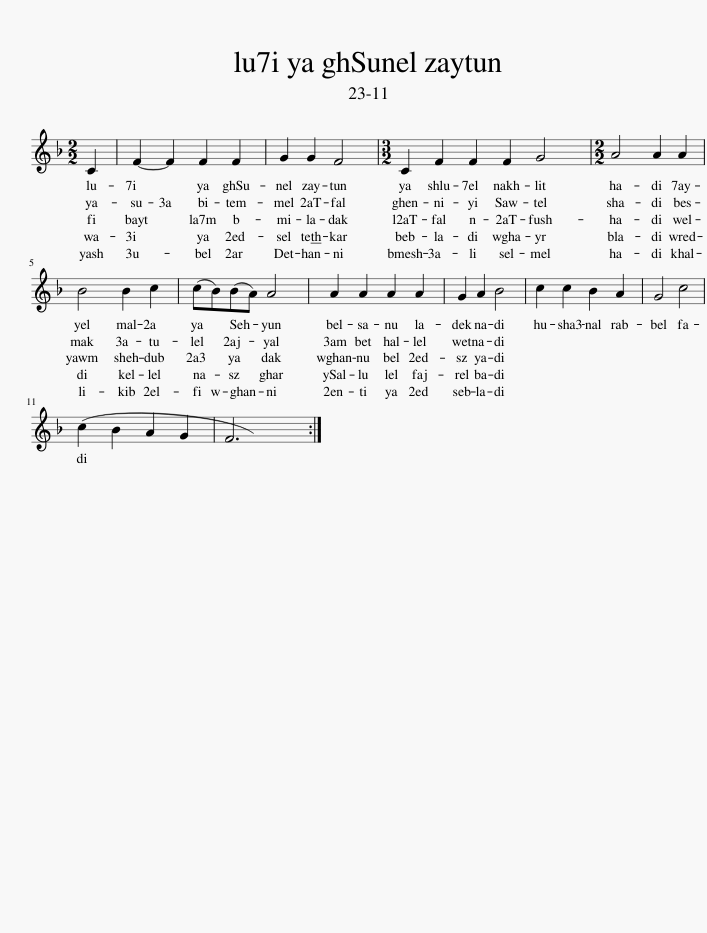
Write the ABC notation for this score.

X:1
L:1/8
M:2/2
I:linebreak $
K:F
V:1 treble
V:1
 C2 | F2- F2 F2 F2 | G2 G2 F4 |[M:3/2] C2 F2 F2 F2 G4 |[M:2/2] A4 A2 A2 |$ %5
 B4 B2 c2 | (cB)(BA) A4 | A2 A2 A2 A2 | G2 A2 B4 | c2 c2 B2 A2 | %10
 G4 c4 |$ (c2 B2) A2 G2 |[M:3/4] F6 :| %13
